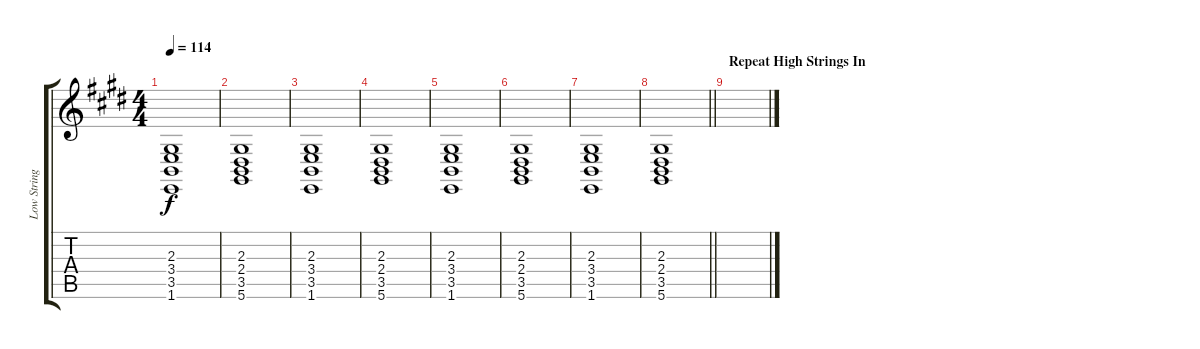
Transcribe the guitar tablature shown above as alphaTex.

\track ("Low Strings 2" "Low String") {instrument stringensemble1}
\staff {score tabs}
\tuning (Eb4 Bb3 Gb3 Db3 Ab2 Eb2) {hide}
\ts (4 4)
\tempo 114
\clef g2
\ks e
(2.3 3.4 3.5 1.6).1{dy f} |
(2.3 2.4 3.5 5.6).1 |
(2.3 3.4 3.5 1.6).1 |
(2.3 2.4 3.5 5.6).1 |
(2.3 3.4 3.5 1.6).1 |
(2.3 2.4 3.5 5.6).1 |
(2.3 3.4 3.5 1.6).1 |
\barLineRight lightlight
(2.3 2.4 3.5 5.6).1 |
\section ("" "Repeat High Strings In")
